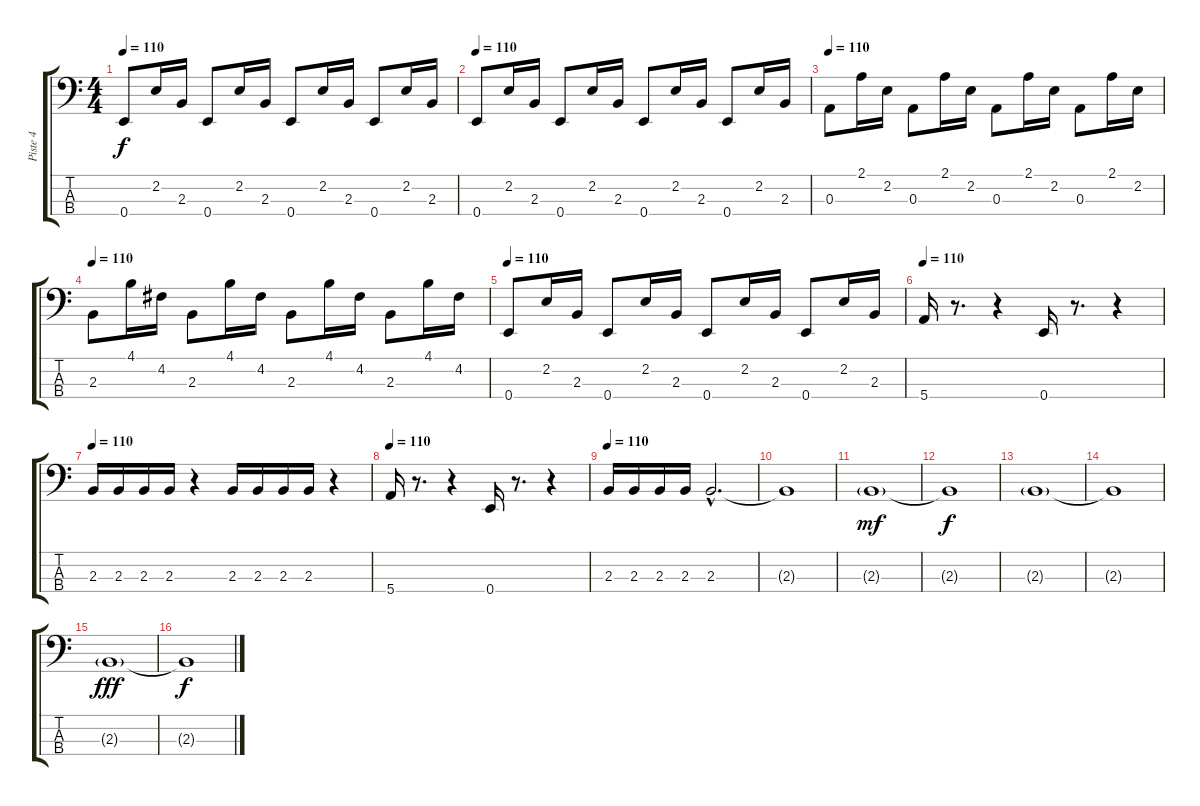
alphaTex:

\track ("Piste 4" "Piste 4") {instrument electricbassfinger}
\staff {score tabs}
\tuning (G2 D2 A1 E1) {hide}
\ts (4 4)
\tempo 110
\clef f4
\ks c
0.4.8{dy f} 2.2.16 2.3.16 0.4.8 2.2.16 2.3.16 0.4.8 2.2.16 2.3.16 0.4.8 2.2.16 2.3.16 |
\tempo 110
0.4.8 2.2.16 2.3.16 0.4.8 2.2.16 2.3.16 0.4.8 2.2.16 2.3.16 0.4.8 2.2.16 2.3.16 |
\tempo 110
0.3.8 2.1.16 2.2.16 0.3.8 2.1.16 2.2.16 0.3.8 2.1.16 2.2.16 0.3.8 2.1.16 2.2.16 |
\tempo 110
2.3.8 4.1.16 4.2.16 2.3.8 4.1.16 4.2.16 2.3.8 4.1.16 4.2.16 2.3.8 4.1.16 4.2.16 |
\tempo 110
0.4.8 2.2.16 2.3.16 0.4.8 2.2.16 2.3.16 0.4.8 2.2.16 2.3.16 0.4.8 2.2.16 2.3.16 |
\tempo 110
5.4.16 r.8{d} r.4 0.4.16 r.8{d} r.4 |
\tempo 110
2.3.16 2.3.16 2.3.16 2.3.16 r.4 2.3.16 2.3.16 2.3.16 2.3.16 r.4 |
\tempo 110
5.4.16 r.8{d} r.4 0.4.16 r.8{d} r.4 |
\tempo 110
2.3.16 2.3.16 2.3.16 2.3.16 2.3{hac}.2{d} |
2.3{t}.1 |
2.3{g}.1{dy mf} |
2.3{t}.1{dy f} |
2.3{g}.1 |
2.3{t}.1 |
2.3{g}.1{dy fff} |
2.3{t}.1{dy f}
